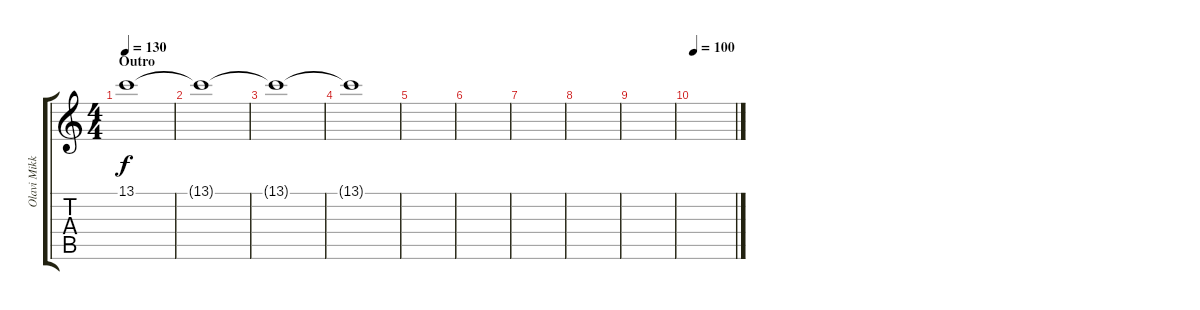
\track ("Olavi Mikkonen" "Olavi Mikk") {instrument distortionguitar}
\staff {score tabs}
\tuning (B3 Gb3 D3 A2 E2 B1) {hide}
\ts (4 4)
\section ("" "Outro")
\tempo 130
\clef g2
\ks c
13.1{t}.1{dy f volume 0} |
13.1{t}.1 |
13.1{t}.1 |
13.1{t}.1 |
|
|
|
|
|
\tempo 100
